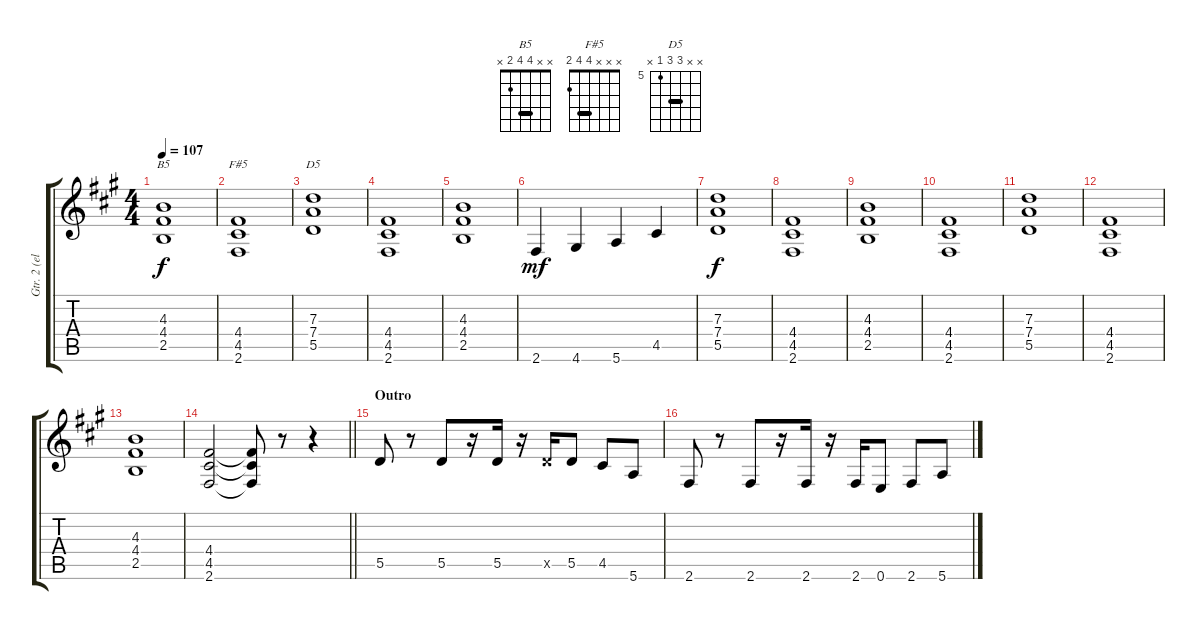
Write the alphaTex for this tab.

\track ("Gtr. 2 (elec.)" "Gtr. 2 (el") {instrument distortionguitar}
\staff {score tabs}
\tuning (E4 B3 G3 D3 A2 E2) {hide}
\chord ("B5" x x 4 4 2 x) {barre 4}
\chord ("F#5" x x x 4 4 2) {barre 4}
\chord ("D5" x x 7 7 5 x) {firstfret 5 barre 7}
\ts (4 4)
\tempo 107
\clef g2
\ks f#minor
(4.3 4.4 2.5).1{ch "B5" dy f} |
(4.4 4.5 2.6).1{ch "F#5"} |
(7.3 7.4 5.5).1{ch "D5"} |
(4.4 4.5 2.6).1 |
(4.3 4.4 2.5).1 |
2.6.4{dy mf} 4.6.4 5.6.4 4.5.4 |
(7.3 7.4 5.5).1{dy f} |
(4.4 4.5 2.6).1 |
(4.3 4.4 2.5).1 |
(4.4 4.5 2.6).1 |
(7.3 7.4 5.5).1 |
(4.4 4.5 2.6).1 |
(4.3 4.4 2.5).1 |
\barLineRight lightlight
(4.4 4.5 2.6).2 (4.4{t} 4.5{t} 2.6{t}).8 r.8 r.4 |
\section ("" "Outro")
5.5.8 r.8 5.5.8 r.16 5.5.16 r.16 5.5{x}.16 5.5.8 4.5.8 5.6.8 |
2.6.8 r.8 2.6.8 r.16 2.6.16 r.16 2.6.16 0.6.8 2.6.8 5.6.8
